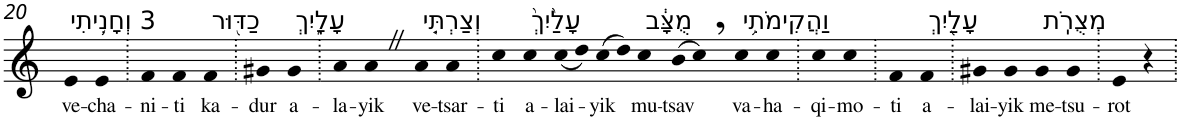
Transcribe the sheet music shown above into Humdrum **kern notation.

**kern	**text
*part1	*part1
*staff1	*staff1
*I"Piano	*
*I'Pno	*
!!LO:PB:g=z
*clefG2	*
*k[]	*
=20	=20
!LO:TX:a:t=3 וְחָנִ֥יתִי	!
!	!LO:LY:b
4e	ve-
!	!LO:LY:b
4e	-cha-
=21.	=21.
!	!LO:LY:b
4f	-ni-
!	!LO:LY:b
4f	-ti
!LO:TX:a:t=כַדּ֖וּר	!
!	!LO:LY:b
4f	ka-
=22.	=22.
!	!LO:LY:b
4g#X	-dur
!LO:TX:a:t=עָלָ֑יִךְ	!
!	!LO:LY:b
4g#	a-
=23.	=23.
!	!LO:LY:b
4a	-la-
!	!LO:LY:b
4aZ	-yik
!LO:TX:a:t=וְצַרְתִּ֤י	!
!	!LO:LY:b
4a	ve-
!	!LO:LY:b
4a	-tsar-
=24.	=24.
!	!LO:LY:b
4cc	-ti
!LO:TX:a:t=עָלַ֙יִךְ֙	!
!	!LO:LY:b
4cc	a-
!	!LO:LY:b
(<8cc	-lai-
8dd)	.
!	!LO:LY:b
(8cc	-yik
8dd)	.
!LO:TX:a:t=מֻצָּ֔ב	!
!	!LO:LY:b
4cc	mu-
!	!LO:LY:b
(8b	-tsav
8cc,)	.
!LO:TX:a:t=וַהֲקִימֹתִ֥י	!
!	!LO:LY:b
4cc	va-
!	!LO:LY:b
4cc	-ha-
=25.	=25.
!	!LO:LY:b
4cc	-qi-
!	!LO:LY:b
4cc	-mo-
=26.	=26.
!	!LO:LY:b
4f	-ti
!LO:TX:a:t=עָלַ֖יִךְ	!
!	!LO:LY:b
4f	a-
=27.	=27.
!	!LO:LY:b
4g#X	-lai-
!	!LO:LY:b
4g#	-yik
!LO:TX:a:t=מְצֻרֹֽת	!
!	!LO:LY:b
4g#	me-
!	!LO:LY:b
4g#	-tsu-
=28.	=28.
!	!LO:LY:b
4e	-rot
4r	.
=.	=.
*-	*-
